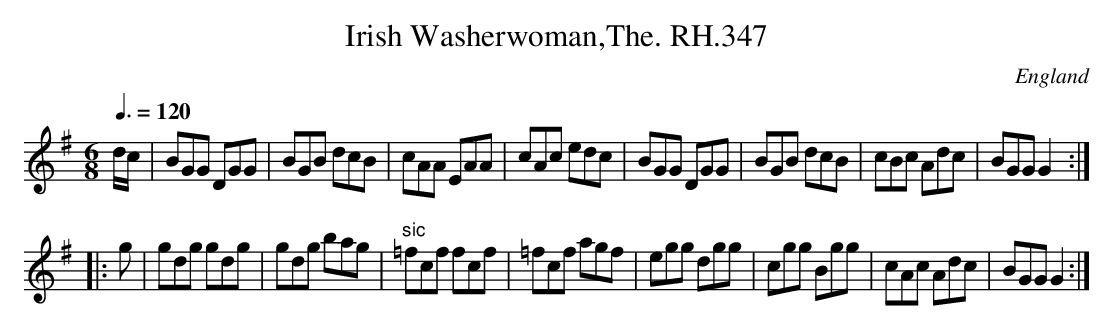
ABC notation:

X:1
T:Irish Washerwoman,The. RH.347
O:England
M:6/8
L:1/8
Q:3/8=120
K:G major
d/c/|BGG DGG|BGB dcB|cAA EAA|cAc edc|\
BGG DGG|BGB dcB|cBc Adc|BGG G2:|!
|:g|gdg gdg|gdg bag|"sic"=fcf fcf|=fcf agf|\
egg dgg|cgg Bgg|cAc Adc|BGG G2:|
